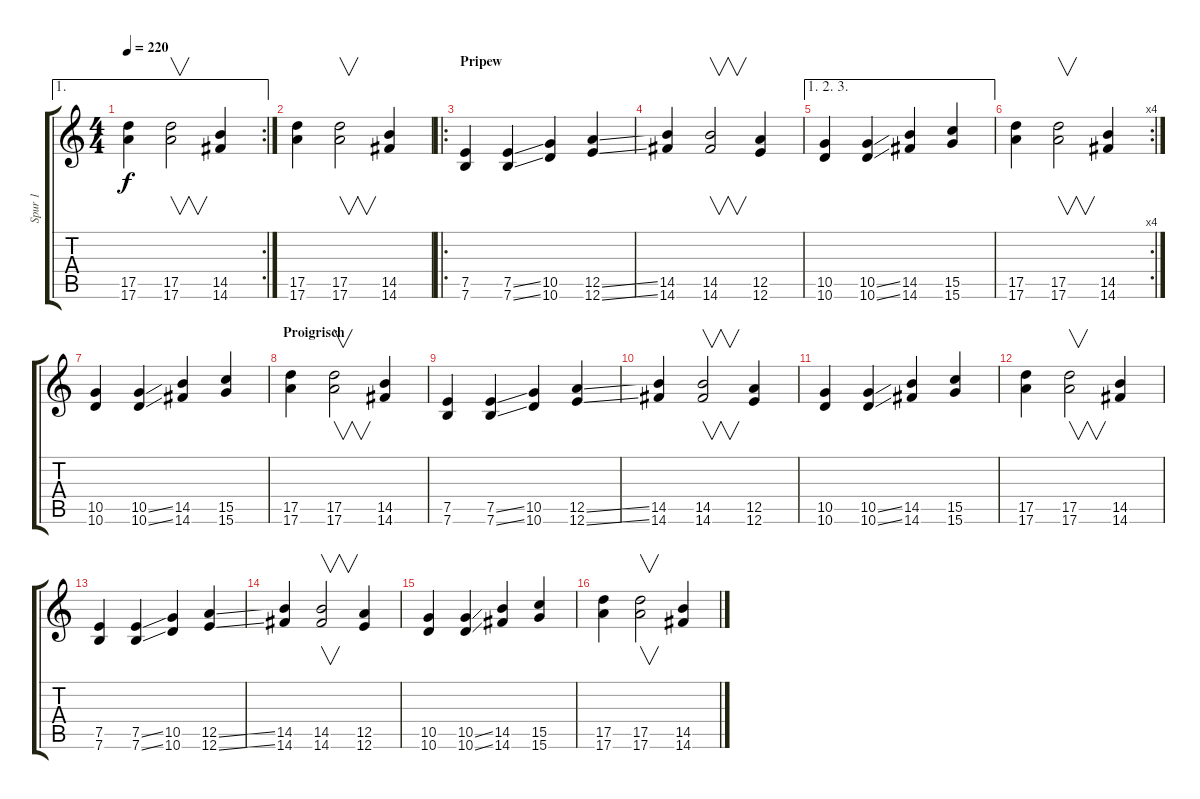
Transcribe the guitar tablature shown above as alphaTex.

\track ("Spur 1" "Spur 1") {instrument electricguitarclean}
\staff {score tabs}
\tuning (E4 B3 G3 D3 A2 E2) {hide}
\ae 1
\rc 2
\ts (4 4)
\tempo 220
\clef g2
\ks c
(17.5 17.6).4{dy f} (17.5 17.6).2{v} (14.5 14.6).4 |
(17.5 17.6).4 (17.5 17.6).2{v} (14.5 14.6).4 |
\ro
\section ("" "Pripew")
(7.5 7.6).4 (7.5{ss} 7.6{ss}).4 (10.5 10.6).4 (12.5{ss} 12.6{ss}).4 |
(14.5 14.6).4 (14.5 14.6).2{v} (12.5 12.6).4 |
\ae (1 2 3)
(10.5 10.6).4 (10.5{ss} 10.6{ss}).4 (14.5 14.6).4 (15.5 15.6).4 |
\rc 4
(17.5 17.6).4 (17.5 17.6).2{v} (14.5 14.6).4 |
(10.5 10.6).4 (10.5{ss} 10.6{ss}).4 (14.5 14.6).4 (15.5 15.6).4 |
\section ("" "Proigrisch")
(17.5 17.6).4 (17.5 17.6).2{v} (14.5 14.6).4 |
(7.5 7.6).4 (7.5{ss} 7.6{ss}).4 (10.5 10.6).4 (12.5{ss} 12.6{ss}).4 |
(14.5 14.6).4 (14.5 14.6).2{v} (12.5 12.6).4 |
(10.5 10.6).4 (10.5{ss} 10.6{ss}).4 (14.5 14.6).4 (15.5 15.6).4 |
(17.5 17.6).4 (17.5 17.6).2{v} (14.5 14.6).4 |
(7.5 7.6).4 (7.5{ss} 7.6{ss}).4 (10.5 10.6).4 (12.5{ss} 12.6{ss}).4 |
(14.5 14.6).4 (14.5 14.6).2{v} (12.5 12.6).4 |
(10.5 10.6).4 (10.5{ss} 10.6{ss}).4 (14.5 14.6).4 (15.5 15.6).4 |
(17.5 17.6).4 (17.5 17.6).2{v} (14.5 14.6).4
